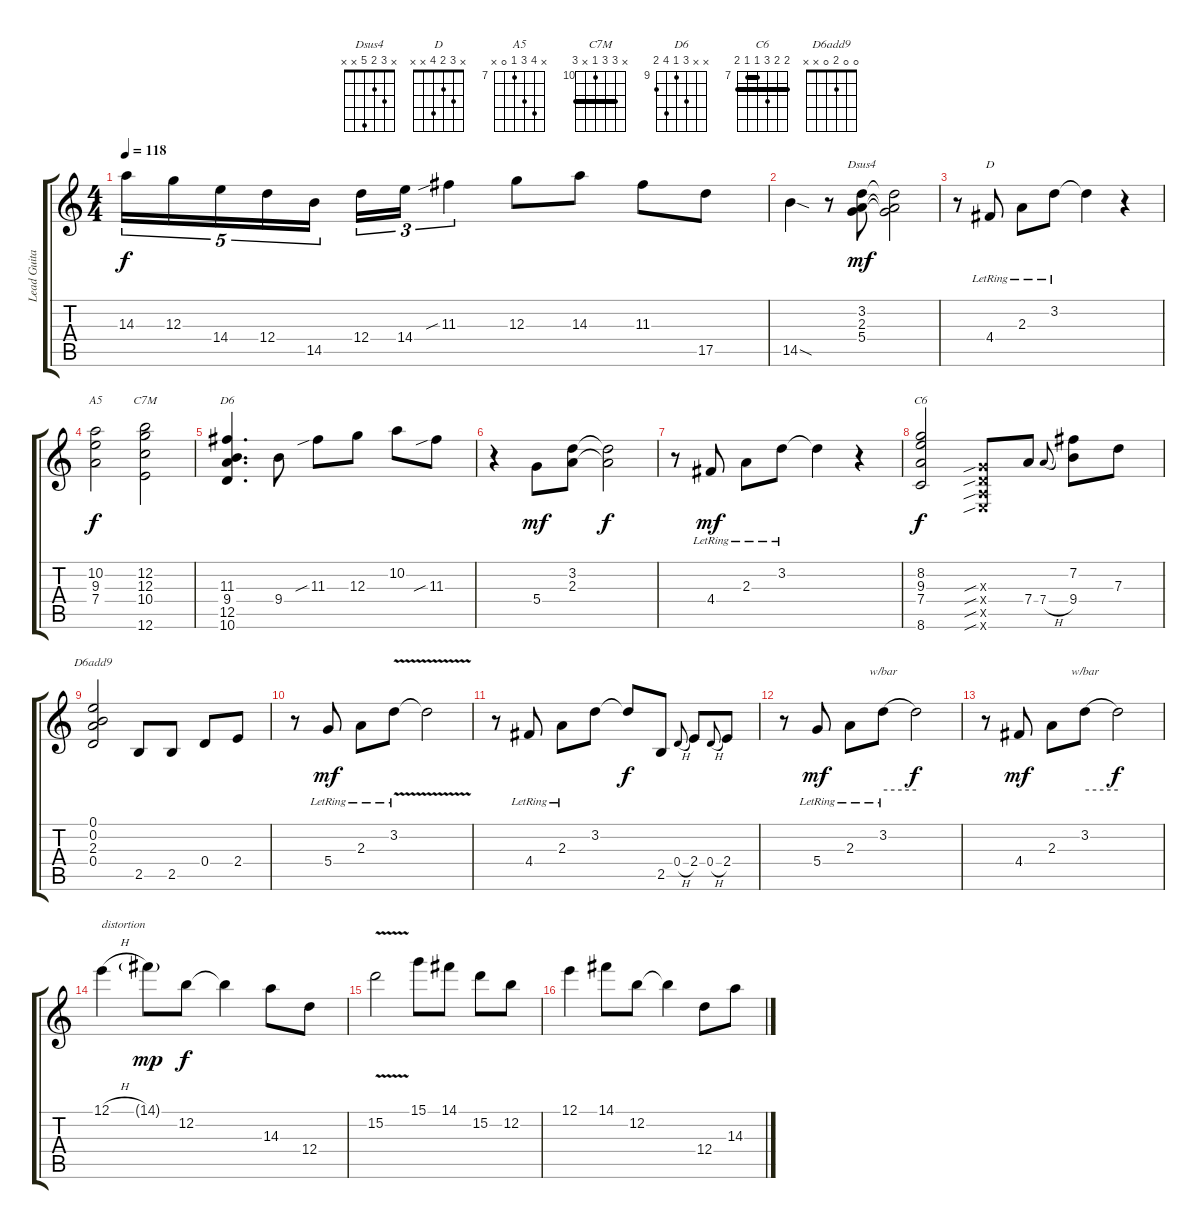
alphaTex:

\track ("Lead Guitar" "Lead Guita") {instrument electricguitarclean}
\staff {score tabs}
\tuning (E4 B3 G3 D3 A2 E2) {hide}
\chord ("Dsus4" x 3 2 5 x x)
\chord ("D" x 3 2 4 x x)
\chord ("A5" x 10 9 7 0 x) {firstfret 7}
\chord ("C7M" x 12 12 10 x 12) {firstfret 10 barre 12}
\chord ("D6" x x 11 9 12 10) {firstfret 9}
\chord ("C6" 8 8 9 7 7 8) {firstfret 7 barre (7 8)}
\chord ("D6add9" 0 0 2 0 x x)
\ts (4 4)
\tempo 118
\clef g2
\ks c
14.3.16{tu (5 4) dy f} 12.3.16{tu (5 4)} 14.4.16{tu (5 4)} 12.4.16{tu (5 4)} 14.5.16{tu (5 4)} 12.4.16{tu (3 2)} 14.4.16{tu (3 2)} 11.3{sib}.4{tu (3 2)} 12.3.8 14.3.8 11.3.8 17.5.8 |
14.5{sod}.4 r.8 (3.2 2.3 5.4).8{ch "Dsus4" dy mf} (3.2{t} 2.3{t} 5.4{t}).2 |
r.8 4.4{lr}.8{ch "D"} 2.3{lr}.8 3.2{lr}.8 3.2{t}.4 r.4 |
(10.2 9.3 7.4).2{ch "A5" dy f} (12.2 12.3 10.4 12.6).2{ch "C7M"} |
(11.3 9.4 12.5 10.6).4{d ch "D6"} 9.4.8 11.3{sib}.8 12.3.8 10.2.8 11.3{sib}.8 |
r.4 5.4.8{dy mf} (3.2 2.3).8 (3.2{t} 2.3{t}).2{dy f} |
r.8 4.4{lr}.8{dy mf} 2.3{lr}.8 3.2{lr}.8 3.2{t}.4 r.4 |
(8.2 9.3 7.4 8.6).2{ch "C6" dy f} (0.3{sib x} 0.4{sib x} 0.5{sib x} 0.6{sib x}).8 7.4.8 7.4{h}.8{gr onbeat} (7.2 9.4).8 7.3.8 |
(0.1 0.2 2.3 0.4).2{ch "D6add9"} 2.5.8 2.5.8 0.4.8 2.4.8 |
r.8 5.4{lr}.8{dy mf} 2.3{lr}.8 3.2{v lr}.8 3.2{t}.2 |
r.8 4.4{lr}.8 2.3{lr}.8 3.2.8 3.2{t}.8{dy f} 2.5.8 0.4{h}.8{gr onbeat} 2.4.8 0.4{h}.8{gr onbeat} 2.4.8 |
r.8 5.4{lr}.8{dy mf} 2.3{lr}.8 3.2{lr}.8{tbe (hold default 0 0 60 0)} 3.2{t}.2{dy f} |
r.8 4.4.8{dy mf} 2.3.8 3.2.8{tbe (hold default 0 0 60 0)} 3.2{t}.2{dy f} |
12.1{h}.4{txt "distortion" volume 8 instrument distortionguitar} 14.1{g}.8{dy mp} 12.2.8{dy f} 12.2{t}.4 14.3.8 12.4.8 |
15.2{v}.2 15.1.8 14.1.8 15.2.8 12.2.8 |
12.1.4 14.1.8 12.2.8 12.2{t}.4 12.4.8 14.3.8
